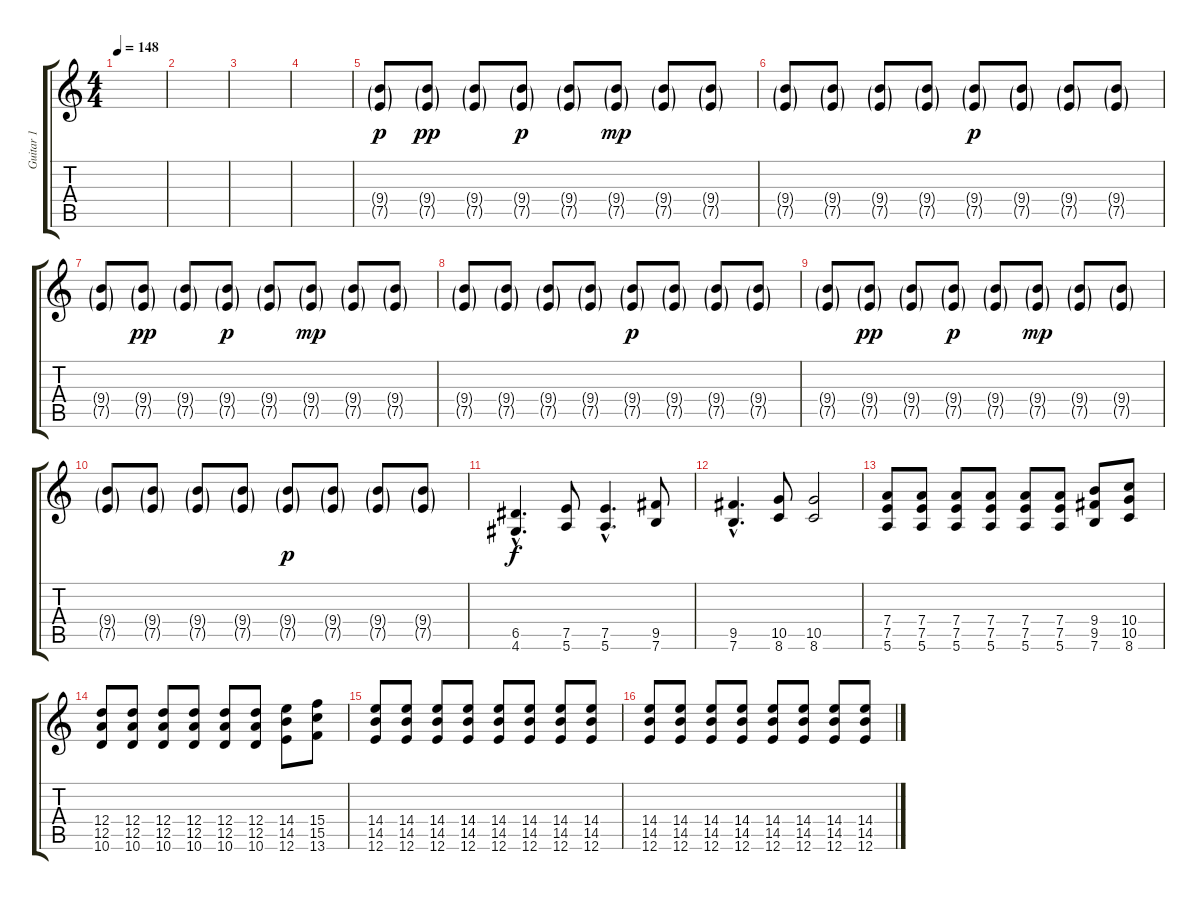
\track ("Guitar 1" "Guitar 1") {instrument overdrivenguitar}
\staff {score tabs}
\tuning (E4 B3 G3 D3 A2 E2) {hide}
\ts (4 4)
\tempo 148
\clef g2
\ks c
|
|
|
|
(9.4{g} 7.5{g}).8{dy p volume 12 instrument overdrivenguitar} (9.4{g} 7.5{g}).8{dy pp} (9.4{g} 7.5{g}).8 (9.4{g} 7.5{g}).8{dy p} (9.4{g} 7.5{g}).8 (9.4{g} 7.5{g}).8{dy mp} (9.4{g} 7.5{g}).8 (9.4{g} 7.5{g}).8 |
(9.4{g} 7.5{g}).8 (9.4{g} 7.5{g}).8 (9.4{g} 7.5{g}).8 (9.4{g} 7.5{g}).8 (9.4{g} 7.5{g}).8{dy p} (9.4{g} 7.5{g}).8 (9.4{g} 7.5{g}).8 (9.4{g} 7.5{g}).8 |
(9.4{g} 7.5{g}).8 (9.4{g} 7.5{g}).8{dy pp} (9.4{g} 7.5{g}).8 (9.4{g} 7.5{g}).8{dy p} (9.4{g} 7.5{g}).8 (9.4{g} 7.5{g}).8{dy mp} (9.4{g} 7.5{g}).8 (9.4{g} 7.5{g}).8 |
(9.4{g} 7.5{g}).8 (9.4{g} 7.5{g}).8 (9.4{g} 7.5{g}).8 (9.4{g} 7.5{g}).8 (9.4{g} 7.5{g}).8{dy p} (9.4{g} 7.5{g}).8 (9.4{g} 7.5{g}).8 (9.4{g} 7.5{g}).8 |
(9.4{g} 7.5{g}).8 (9.4{g} 7.5{g}).8{dy pp} (9.4{g} 7.5{g}).8 (9.4{g} 7.5{g}).8{dy p} (9.4{g} 7.5{g}).8 (9.4{g} 7.5{g}).8{dy mp} (9.4{g} 7.5{g}).8 (9.4{g} 7.5{g}).8 |
(9.4{g} 7.5{g}).8 (9.4{g} 7.5{g}).8 (9.4{g} 7.5{g}).8 (9.4{g} 7.5{g}).8 (9.4{g} 7.5{g}).8{dy p} (9.4{g} 7.5{g}).8 (9.4{g} 7.5{g}).8 (9.4{g} 7.5{g}).8 |
(6.5{hac} 4.6{hac}).4{d dy f volume 14 instrument overdrivenguitar} (7.5 5.6).8 (7.5{hac} 5.6{hac}).4{d} (9.5 7.6).8 |
(9.5{hac} 7.6{hac}).4{d} (10.5 8.6).8 (10.5 8.6).2 |
(7.4 7.5 5.6).8{volume 14} (7.4 7.5 5.6).8 (7.4 7.5 5.6).8 (7.4 7.5 5.6).8 (7.4 7.5 5.6).8 (7.4 7.5 5.6).8 (9.4 9.5 7.6).8 (10.4 10.5 8.6).8 |
(12.4 12.5 10.6).8 (12.4 12.5 10.6).8 (12.4 12.5 10.6).8 (12.4 12.5 10.6).8 (12.4 12.5 10.6).8 (12.4 12.5 10.6).8 (14.4 14.5 12.6).8 (15.4 15.5 13.6).8 |
(14.4 14.5 12.6).8 (14.4 14.5 12.6).8 (14.4 14.5 12.6).8 (14.4 14.5 12.6).8 (14.4 14.5 12.6).8 (14.4 14.5 12.6).8 (14.4 14.5 12.6).8 (14.4 14.5 12.6).8 |
(14.4 14.5 12.6).8 (14.4 14.5 12.6).8 (14.4 14.5 12.6).8 (14.4 14.5 12.6).8 (14.4 14.5 12.6).8 (14.4 14.5 12.6).8 (14.4 14.5 12.6).8 (14.4 14.5 12.6).8
